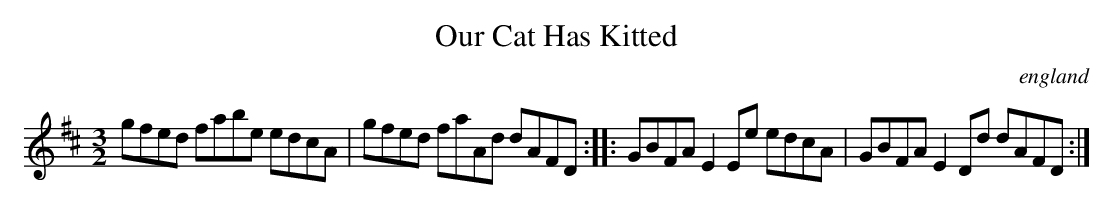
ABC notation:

X:1
T:Our Cat Has Kitted
O:england
M:3/2
K:D
gfed fabe edcA|gfed faAd dAFD::\
K:EDor
GBFA E2Ee edcA| GBFA E2Dd dAFD:|
